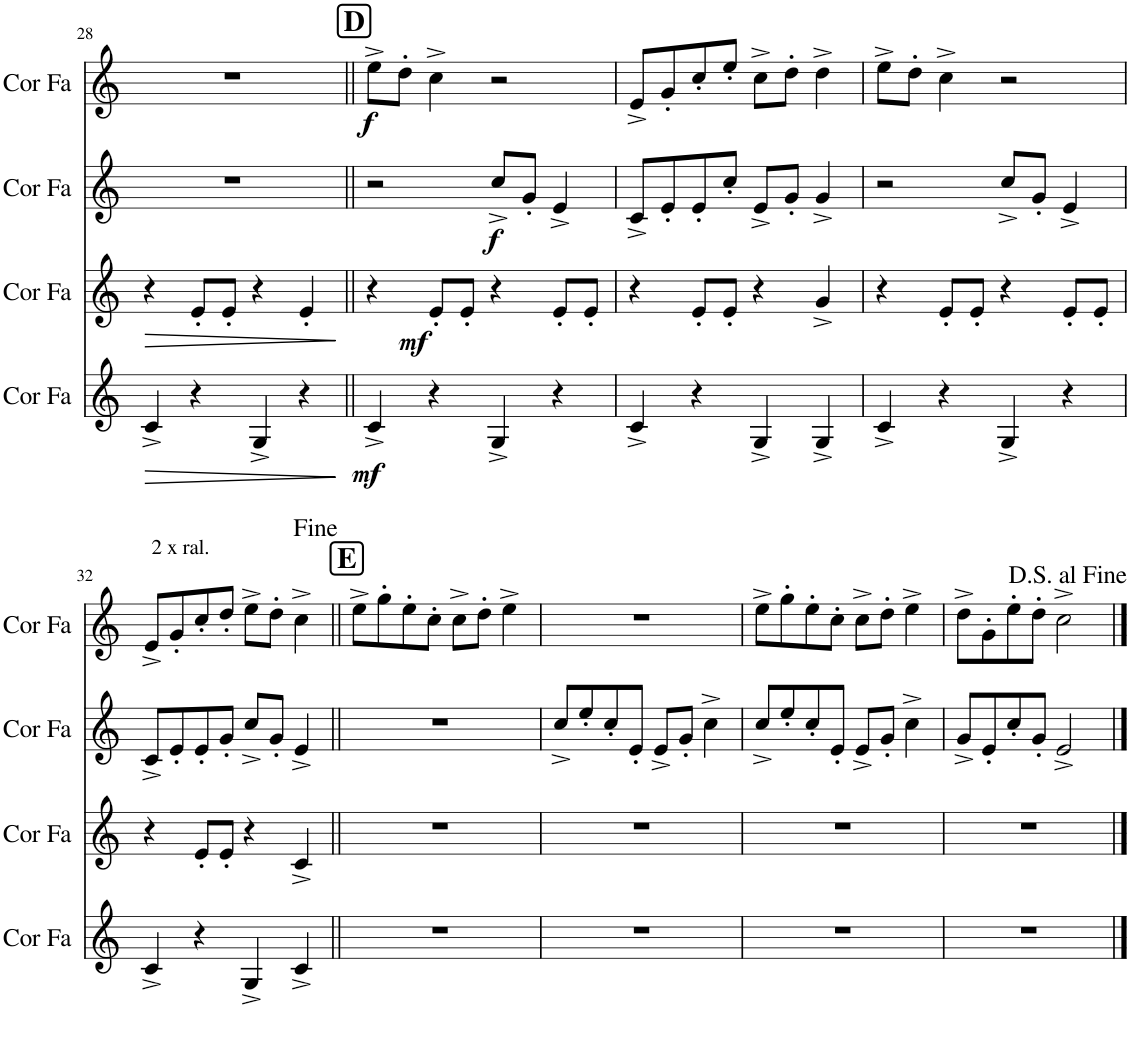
**kern	**dynam	**kern	**dynam	**kern	**dynam	**kern	**dynam
*part4	*part4	*part3	*part3	*part2	*part2	*part1	*part1
*staff4	*staff4	*staff3	*staff3	*staff2	*staff2	*staff1	*staff1
*I"Cor en Fa	*	*I"Cor en Fa	*	*I"Cor en Fa	*	*I"Cor en Fa	*
*I'Cor Fa	*	*I'Cor Fa	*	*I'Cor Fa	*	*I'Cor Fa	*
!!LO:PB:g=z
*clefG2	*	*clefG2	*	*clefG2	*	*clefG2	*
*Trd4c7	*	*Trd4c7	*	*Trd4c7	*	*Trd4c7	*
*k[]	*	*k[]	*	*k[]	*	*k[]	*
*M4/4	*	*M4/4	*	*M4/4	*	*M4/4	*
=28	=28	=28	=28	=28	=28	=28	=28
!	!LO:HP:b	!	!LO:HP:b	!	!	!	!
4c^/	>	4r	>	1r	.	1r	.
4r	.	8e'/L	.	.	.	.	.
.	.	8e'/J	.	.	.	.	.
4G^/	.	4r	.	.	.	.	.
4r	.	4e'/	.	.	.	.	.
.	]	.	]	.	.	.	.
!!LO:REH:place=s1:a:B:cj:fs=14:t=D
=29||	=29||	=29||	=29||	=29||	=29||	=29||	=29||
!	!LO:DY:b	!	!	!	!	!	!LO:DY:b
4c^/	mf	4r	.	2r	.	8ee^\L	f
.	.	.	.	.	.	8dd'\J	.
!	!	!	!LO:DY:b	!	!	!	!
4r	.	8e'/L	mf	.	.	4cc^\	.
.	.	8e'/J	.	.	.	.	.
!	!	!	!	!	!LO:DY:b	!	!
4G^/	.	4r	.	8cc^/L	f	2r	.
.	.	.	.	8g'/J	.	.	.
4r	.	8e'/L	.	4e^/	.	.	.
.	.	8e'/J	.	.	.	.	.
=30	=30	=30	=30	=30	=30	=30	=30
4c^/	.	4r	.	8c^/L	.	8e^/L	.
.	.	.	.	8e'/	.	8g'/	.
4r	.	8e'/L	.	8e'/	.	8cc'/	.
.	.	8e'/J	.	8cc'/J	.	8ee'/J	.
4G^/	.	4r	.	8e^/L	.	8cc^\L	.
.	.	.	.	8g'/J	.	8dd'\J	.
4G^/	.	4g^/	.	4g^/	.	4dd^\	.
=31	=31	=31	=31	=31	=31	=31	=31
4c^/	.	4r	.	2r	.	8ee^\L	.
.	.	.	.	.	.	8dd'\J	.
4r	.	8e'/L	.	.	.	4cc^\	.
.	.	8e'/J	.	.	.	.	.
4G^/	.	4r	.	8cc^/L	.	2r	.
.	.	.	.	8g'/J	.	.	.
4r	.	8e'/L	.	4e^/	.	.	.
.	.	8e'/J	.	.	.	.	.
!!LO:LB:g=z
=32	=32	=32	=32	=32	=32	=32	=32
!	!	!	!	!	!	!LO:TX:a:t=2 x ral.	!
4c^/	.	4r	.	8c^/L	.	8e^/L	.
.	.	.	.	8e'/	.	8g'/	.
4r	.	8e'/L	.	8e'/	.	8cc'/	.
.	.	8e'/J	.	8g'/J	.	8dd'/J	.
4G^/	.	4r	.	8cc^/L	.	8ee^\L	.
.	.	.	.	8g'/J	.	8dd'\J	.
4c^/	.	4c^/	.	4e^/	.	4cc^\	.
!!LO:REH:place=s1:a:B:cj:fs=14:t=E
=33||	=33||	=33||	=33||	=33||	=33||	=33||	=33||
1r	.	1r	.	1r	.	8ee^\L	.
.	.	.	.	.	.	8gg'\	.
.	.	.	.	.	.	8ee'\	.
.	.	.	.	.	.	8cc'\J	.
.	.	.	.	.	.	8cc^\L	.
.	.	.	.	.	.	8dd'\J	.
.	.	.	.	.	.	4ee^\	.
=34	=34	=34	=34	=34	=34	=34	=34
1r	.	1r	.	8cc^/L	.	1r	.
.	.	.	.	8ee'/	.	.	.
.	.	.	.	8cc'/	.	.	.
.	.	.	.	8e'/J	.	.	.
.	.	.	.	8e^/L	.	.	.
.	.	.	.	8g'/J	.	.	.
.	.	.	.	4cc^\	.	.	.
=35	=35	=35	=35	=35	=35	=35	=35
1r	.	1r	.	8cc^/L	.	8ee^\L	.
.	.	.	.	8ee'/	.	8gg'\	.
.	.	.	.	8cc'/	.	8ee'\	.
.	.	.	.	8e'/J	.	8cc'\J	.
.	.	.	.	8e^/L	.	8cc^\L	.
.	.	.	.	8g'/J	.	8dd'\J	.
.	.	.	.	4cc^\	.	4ee^\	.
=36	=36	=36	=36	=36	=36	=36	=36
1r	.	1r	.	8g^/L	.	8dd^\L	.
.	.	.	.	8e'/	.	8g'\	.
.	.	.	.	8cc'/	.	8ee'\	.
.	.	.	.	8g'/J	.	8dd'\J	.
.	.	.	.	2e^/	.	2cc^\	.
==	==	==	==	==	==	==	==
*-	*-	*-	*-	*-	*-	*-	*-
